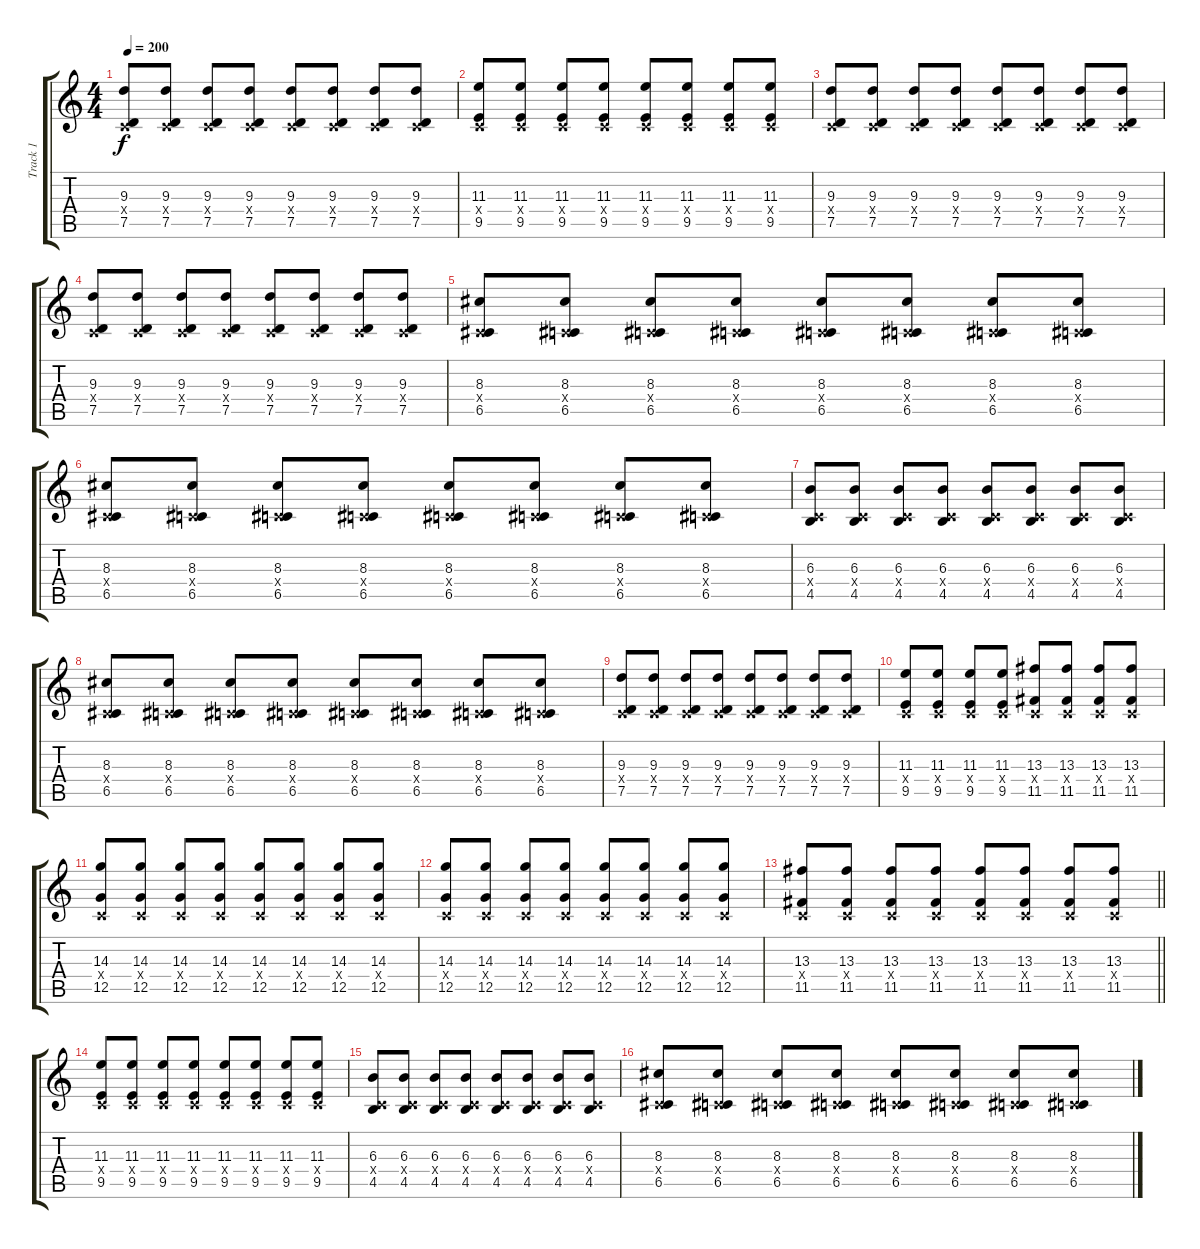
\track ("Track 1" "Track 1") {instrument distortionguitar}
\staff {score tabs}
\tuning (D4 A3 F3 C3 G2 C2) {hide}
\ts (4 4)
\tempo 200
\clef g2
\ks c
(9.3 0.4{x} 7.5).8{dy f} (9.3 0.4{x} 7.5).8 (9.3 0.4{x} 7.5).8 (9.3 0.4{x} 7.5).8 (9.3 0.4{x} 7.5).8 (9.3 0.4{x} 7.5).8 (9.3 0.4{x} 7.5).8 (9.3 0.4{x} 7.5).8 |
(11.3 0.4{x} 9.5).8 (11.3 0.4{x} 9.5).8 (11.3 0.4{x} 9.5).8 (11.3 0.4{x} 9.5).8 (11.3 0.4{x} 9.5).8 (11.3 0.4{x} 9.5).8 (11.3 0.4{x} 9.5).8 (11.3 0.4{x} 9.5).8 |
(9.3 0.4{x} 7.5).8 (9.3 0.4{x} 7.5).8 (9.3 0.4{x} 7.5).8 (9.3 0.4{x} 7.5).8 (9.3 0.4{x} 7.5).8 (9.3 0.4{x} 7.5).8 (9.3 0.4{x} 7.5).8 (9.3 0.4{x} 7.5).8 |
(9.3 0.4{x} 7.5).8 (9.3 0.4{x} 7.5).8 (9.3 0.4{x} 7.5).8 (9.3 0.4{x} 7.5).8 (9.3 0.4{x} 7.5).8 (9.3 0.4{x} 7.5).8 (9.3 0.4{x} 7.5).8 (9.3 0.4{x} 7.5).8 |
(8.3 0.4{x} 6.5).8 (8.3 0.4{x} 6.5).8 (8.3 0.4{x} 6.5).8 (8.3 0.4{x} 6.5).8 (8.3 0.4{x} 6.5).8 (8.3 0.4{x} 6.5).8 (8.3 0.4{x} 6.5).8 (8.3 0.4{x} 6.5).8 |
(8.3 0.4{x} 6.5).8 (8.3 0.4{x} 6.5).8 (8.3 0.4{x} 6.5).8 (8.3 0.4{x} 6.5).8 (8.3 0.4{x} 6.5).8 (8.3 0.4{x} 6.5).8 (8.3 0.4{x} 6.5).8 (8.3 0.4{x} 6.5).8 |
(6.3 0.4{x} 4.5).8 (6.3 0.4{x} 4.5).8 (6.3 0.4{x} 4.5).8 (6.3 0.4{x} 4.5).8 (6.3 0.4{x} 4.5).8 (6.3 0.4{x} 4.5).8 (6.3 0.4{x} 4.5).8 (6.3 0.4{x} 4.5).8 |
(8.3 0.4{x} 6.5).8 (8.3 0.4{x} 6.5).8 (8.3 0.4{x} 6.5).8 (8.3 0.4{x} 6.5).8 (8.3 0.4{x} 6.5).8 (8.3 0.4{x} 6.5).8 (8.3 0.4{x} 6.5).8 (8.3 0.4{x} 6.5).8 |
(9.3 0.4{x} 7.5).8 (9.3 0.4{x} 7.5).8 (9.3 0.4{x} 7.5).8 (9.3 0.4{x} 7.5).8 (9.3 0.4{x} 7.5).8 (9.3 0.4{x} 7.5).8 (9.3 0.4{x} 7.5).8 (9.3 0.4{x} 7.5).8 |
(11.3 0.4{x} 9.5).8 (11.3 0.4{x} 9.5).8 (11.3 0.4{x} 9.5).8 (11.3 0.4{x} 9.5).8 (13.3 0.4{x} 11.5).8 (13.3 0.4{x} 11.5).8 (13.3 0.4{x} 11.5).8 (13.3 0.4{x} 11.5).8 |
(14.3 0.4{x} 12.5).8 (14.3 0.4{x} 12.5).8 (14.3 0.4{x} 12.5).8 (14.3 0.4{x} 12.5).8 (14.3 0.4{x} 12.5).8 (14.3 0.4{x} 12.5).8 (14.3 0.4{x} 12.5).8 (14.3 0.4{x} 12.5).8 |
(14.3 0.4{x} 12.5).8 (14.3 0.4{x} 12.5).8 (14.3 0.4{x} 12.5).8 (14.3 0.4{x} 12.5).8 (14.3 0.4{x} 12.5).8 (14.3 0.4{x} 12.5).8 (14.3 0.4{x} 12.5).8 (14.3 0.4{x} 12.5).8 |
\barLineRight lightlight
(13.3 0.4{x} 11.5).8 (13.3 0.4{x} 11.5).8 (13.3 0.4{x} 11.5).8 (13.3 0.4{x} 11.5).8 (13.3 0.4{x} 11.5).8 (13.3 0.4{x} 11.5).8 (13.3 0.4{x} 11.5).8 (13.3 0.4{x} 11.5).8 |
\section ("" "")
(11.3 0.4{x} 9.5).8 (11.3 0.4{x} 9.5).8 (11.3 0.4{x} 9.5).8 (11.3 0.4{x} 9.5).8 (11.3 0.4{x} 9.5).8 (11.3 0.4{x} 9.5).8 (11.3 0.4{x} 9.5).8 (11.3 0.4{x} 9.5).8 |
(6.3 0.4{x} 4.5).8 (6.3 0.4{x} 4.5).8 (6.3 0.4{x} 4.5).8 (6.3 0.4{x} 4.5).8 (6.3 0.4{x} 4.5).8 (6.3 0.4{x} 4.5).8 (6.3 0.4{x} 4.5).8 (6.3 0.4{x} 4.5).8 |
(8.3 0.4{x} 6.5).8 (8.3 0.4{x} 6.5).8 (8.3 0.4{x} 6.5).8 (8.3 0.4{x} 6.5).8 (8.3 0.4{x} 6.5).8 (8.3 0.4{x} 6.5).8 (8.3 0.4{x} 6.5).8 (8.3 0.4{x} 6.5).8
